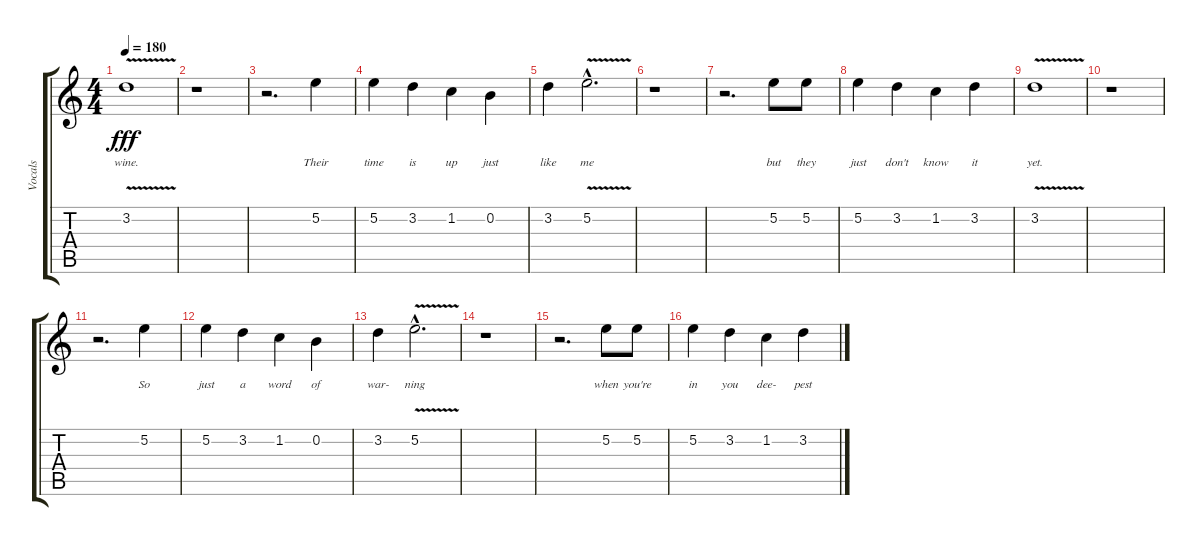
\track ("Vocals" "Vocals") {instrument acousticguitarnylon}
\staff {score tabs}
\tuning (E4 B3 G3 D3 A2 E2) {hide}
\ts (4 4)
\tempo 180
\clef g2
\ks aminor
3.2{v}.1{lyrics (0 "") lyrics (1 "wine.") lyrics (2 "") lyrics (3 "") lyrics (4 "") dy fff} |
r.1 |
r.2{d} 5.2.4{lyrics (0 "") lyrics (1 "Their") lyrics (2 "") lyrics (3 "") lyrics (4 "")} |
5.2.4{lyrics (0 "") lyrics (1 "time") lyrics (2 "") lyrics (3 "") lyrics (4 "")} 3.2.4{lyrics (0 "") lyrics (1 "is") lyrics (2 "") lyrics (3 "") lyrics (4 "")} 1.2.4{lyrics (0 "") lyrics (1 "up") lyrics (2 "") lyrics (3 "") lyrics (4 "")} 0.2.4{lyrics (0 "") lyrics (1 "just") lyrics (2 "") lyrics (3 "") lyrics (4 "")} |
3.2.4{lyrics (0 "") lyrics (1 "like") lyrics (2 "") lyrics (3 "") lyrics (4 "")} 5.2{v hac}.2{d lyrics (0 "") lyrics (1 "me") lyrics (2 "") lyrics (3 "") lyrics (4 "")} |
r.1 |
r.2{d} 5.2.8{lyrics (0 "") lyrics (1 "but") lyrics (2 "") lyrics (3 "") lyrics (4 "")} 5.2.8{lyrics (0 "") lyrics (1 "they") lyrics (2 "") lyrics (3 "") lyrics (4 "")} |
5.2.4{lyrics (0 "") lyrics (1 "just") lyrics (2 "") lyrics (3 "") lyrics (4 "")} 3.2.4{lyrics (0 "") lyrics (1 "don't") lyrics (2 "") lyrics (3 "") lyrics (4 "")} 1.2.4{lyrics (0 "") lyrics (1 "know") lyrics (2 "") lyrics (3 "") lyrics (4 "")} 3.2.4{lyrics (0 "") lyrics (1 "it") lyrics (2 "") lyrics (3 "") lyrics (4 "")} |
3.2{v}.1{lyrics (0 "") lyrics (1 "yet.") lyrics (2 "") lyrics (3 "") lyrics (4 "")} |
r.1 |
r.2{d} 5.2.4{lyrics (0 "") lyrics (1 "So") lyrics (2 "") lyrics (3 "") lyrics (4 "")} |
5.2.4{lyrics (0 "") lyrics (1 "just") lyrics (2 "") lyrics (3 "") lyrics (4 "")} 3.2.4{lyrics (0 "") lyrics (1 "a") lyrics (2 "") lyrics (3 "") lyrics (4 "")} 1.2.4{lyrics (0 "") lyrics (1 "word") lyrics (2 "") lyrics (3 "") lyrics (4 "")} 0.2.4{lyrics (0 "") lyrics (1 "of") lyrics (2 "") lyrics (3 "") lyrics (4 "")} |
3.2.4{lyrics (0 "") lyrics (1 "war-") lyrics (2 "") lyrics (3 "") lyrics (4 "")} 5.2{v hac}.2{d lyrics (0 "") lyrics (1 "ning") lyrics (2 "") lyrics (3 "") lyrics (4 "")} |
r.1 |
r.2{d} 5.2.8{lyrics (0 "") lyrics (1 "when") lyrics (2 "") lyrics (3 "") lyrics (4 "")} 5.2.8{lyrics (0 "") lyrics (1 "you're") lyrics (2 "") lyrics (3 "") lyrics (4 "")} |
5.2.4{lyrics (0 "") lyrics (1 "in") lyrics (2 "") lyrics (3 "") lyrics (4 "")} 3.2.4{lyrics (0 "") lyrics (1 "you") lyrics (2 "") lyrics (3 "") lyrics (4 "")} 1.2.4{lyrics (0 "") lyrics (1 "dee-") lyrics (2 "") lyrics (3 "") lyrics (4 "")} 3.2.4{lyrics (0 "") lyrics (1 "pest") lyrics (2 "") lyrics (3 "") lyrics (4 "")}
